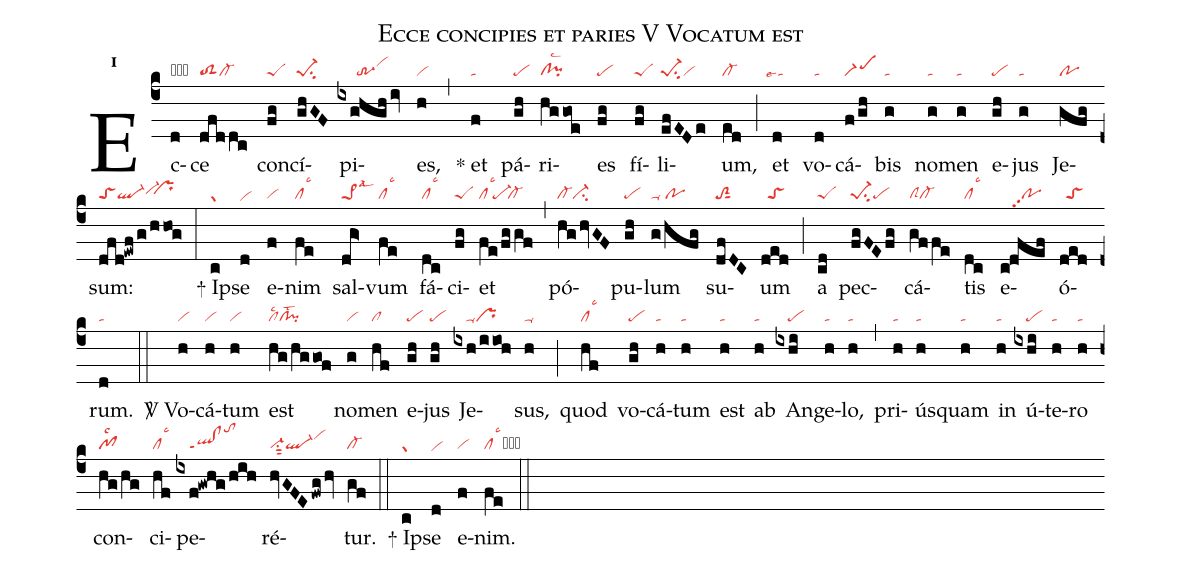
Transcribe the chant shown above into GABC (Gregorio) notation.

name:Ecce concipies et paries V Vocatum est;
office-part:re;
mode:1;
nabc-lines:1;
%%
initial-style: 1;
name: Ecce concipies et paries;
mode: 1;
office-part: Responsorium;
annotation: Resp.;
annotation: i;
nabc-lines: 1;
%%
(c4) Ec(d|obta)ce(dfddc|toS2cl-) con(fg|peS)cí(ghGF|pe-1su2)pi(ixghgh/iv|//////tr-3vihj)es,(h|vi) (,) <sp>*</sp>  et(f|ta) pá(gh|pe)ri(hggoe|cl!pilsc2)es(fg|pe) fí(fg|peS)li(efEDe|pe-1su2vi)um,(ed|cl-) (;) et(d|``talse4) vo(d|ta)cá(f/gh|scM1)bis(g|ta) no(g|ta)men(g|ta) e(gh|pe)jus(g|ta) Je(gfg|po)sum:(dfd!ewf/g/hhog|toSql-vi-hh``prhh) (:)
<sp>+</sp> Ip(c|gr)se(d|vihe) e(f|vi)nim(fe|cllsc3) sal(dg>|pe>1lsal3)vum(fe|cllsc3) fá(dc|cllsc3)ci(fg|peS)et(fe/fggf|cllsc3`pe-`cl-) (,) pó(hg/hvGF|cl-ci-)pu(gh|pe)lum(g/hfg|ta-/po) su(dfDC|toS2sut1)um(ded|//toS) (;) a(cd|peS) pec(fgFEfg|pe-1su2pe)cá(gffe|clScl-)tis(dc|cllsc3) e(c!dfef|////popp2)ó(ded|//toS)rum.(d|ta) (::)

<sp>V/</sp> Vo(h|vi)cá(h|vi)tum(h|vi) est(hg/hggof|cllsc2cl!pilst2) no(g|vi)men(hf|cl) e(gh|pe)jus(gh|pe) Je(ixh/iioh|////ta-pr)sus,(h|ta-) (;) quod(hf|cllsc3) vo(gh|pe)cá(h|ta)tum(h|ta) est(h|ta) ab(h|ta) An(ixhi|////pe)ge(h|ta)lo,(h|ta) (,) pri(h|ta)ús(h|ta)quam(h|ta) in(h|ta) ú(ixhi|////pe)te(h|ta)ro(h|ta) con(hg/hg|pf1lsc2)ci(hf|cllsc3)pe(ixf!gwhg/hih|////ql!clppt1tohm)ré(hvGFE/fwg/hv|vi-su1sut2ql-vihj)tur.(gf|cl-) (::)
<sp>+</sp> Ip(c|gr)se(d|vihe) e(f|vi)nim.(fe|cllsc3cb) (::)
